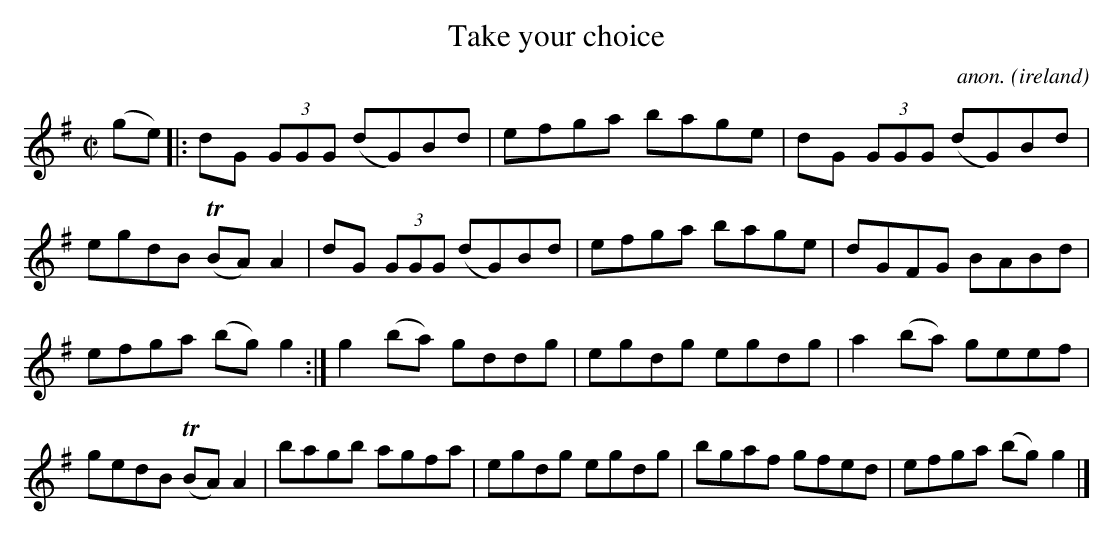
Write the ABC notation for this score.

X:1
T:Take your choice
O:ireland
C:anon.
m:Tn = (3n/o/n/
M:C|
L:1/8
K:G
(ge)|:dG (3GGG (dG)Bd|efga bage|dG (3GGG (dG)Bd|egdB (TBA)A2|dG (3GGG (dG)Bd|efga bage|dGFG BABd|
efga (bg)g2:|g2(ba) gddg|egdg egdg|a2(ba) geef|gedB (TBA)A2|bagb agfa|egdg egdg|bgaf gfed|efga (bg)g2|]
